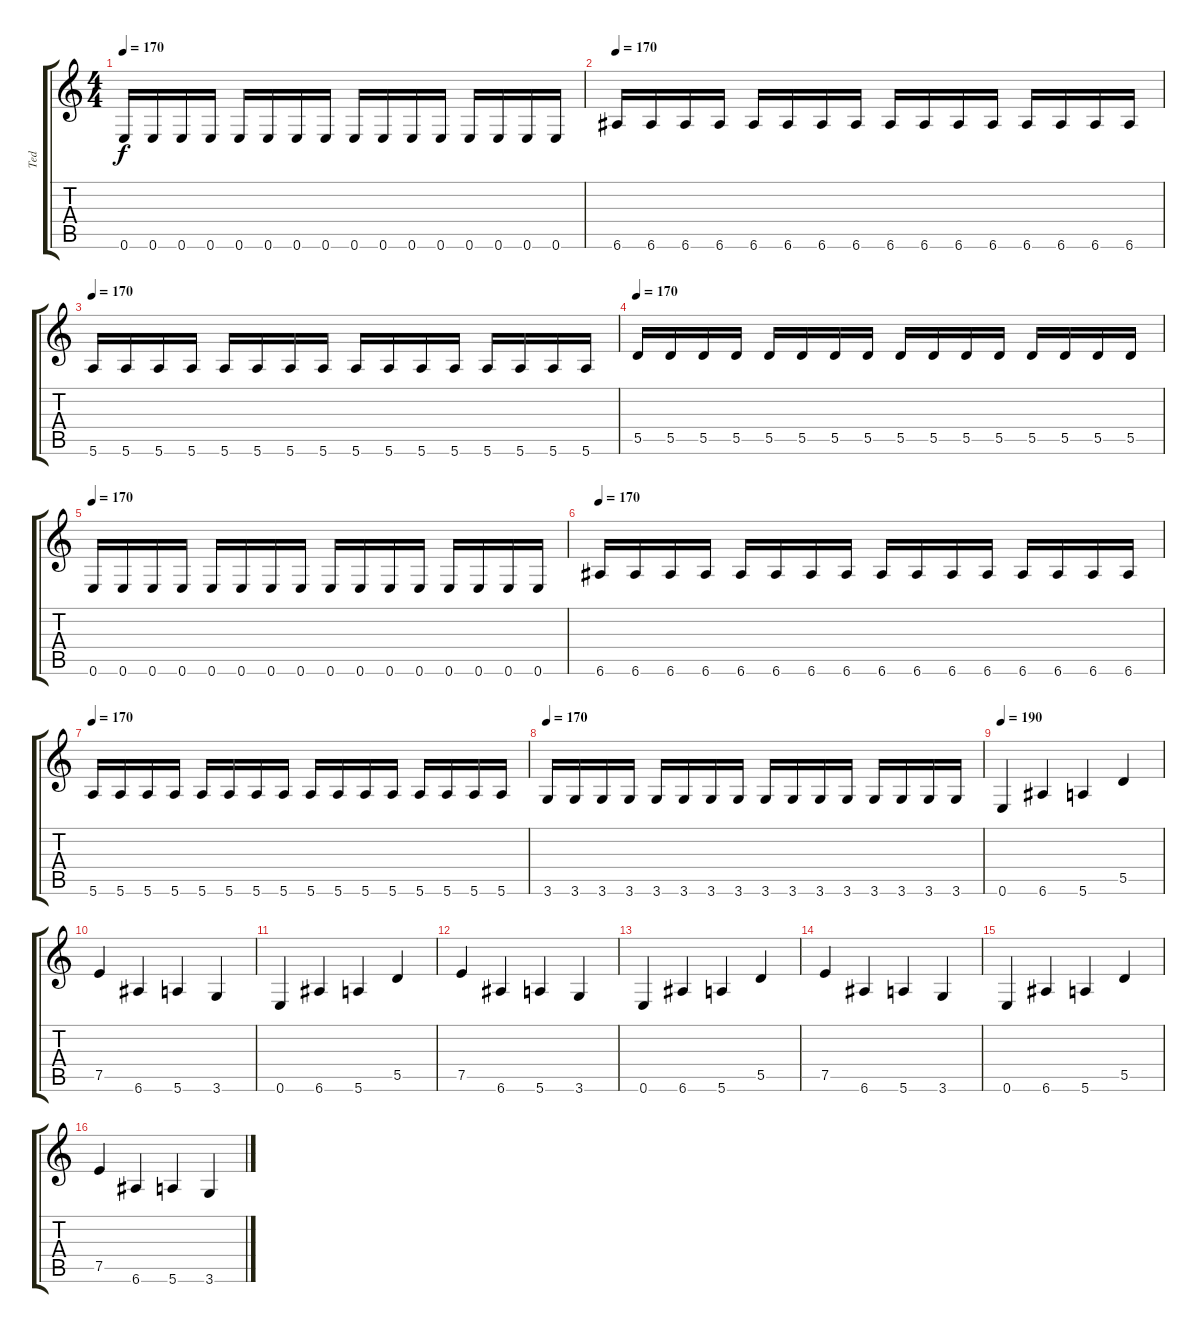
\track ("Ted" "Ted") {instrument distortionguitar}
\staff {score tabs}
\tuning (E4 B3 G3 D3 A2 E2) {hide}
\ts (4 4)
\tempo 170
\clef g2
\ks c
0.6.16{dy f} 0.6.16 0.6.16 0.6.16 0.6.16 0.6.16 0.6.16 0.6.16 0.6.16 0.6.16 0.6.16 0.6.16 0.6.16 0.6.16 0.6.16 0.6.16 |
\tempo 170
6.6.16 6.6.16 6.6.16 6.6.16 6.6.16 6.6.16 6.6.16 6.6.16 6.6.16 6.6.16 6.6.16 6.6.16 6.6.16 6.6.16 6.6.16 6.6.16 |
\tempo 170
5.6.16 5.6.16 5.6.16 5.6.16 5.6.16 5.6.16 5.6.16 5.6.16 5.6.16 5.6.16 5.6.16 5.6.16 5.6.16 5.6.16 5.6.16 5.6.16 |
\tempo 170
5.5.16 5.5.16 5.5.16 5.5.16 5.5.16 5.5.16 5.5.16 5.5.16 5.5.16 5.5.16 5.5.16 5.5.16 5.5.16 5.5.16 5.5.16 5.5.16 |
\tempo 170
0.6.16 0.6.16 0.6.16 0.6.16 0.6.16 0.6.16 0.6.16 0.6.16 0.6.16 0.6.16 0.6.16 0.6.16 0.6.16 0.6.16 0.6.16 0.6.16 |
\tempo 170
6.6.16 6.6.16 6.6.16 6.6.16 6.6.16 6.6.16 6.6.16 6.6.16 6.6.16 6.6.16 6.6.16 6.6.16 6.6.16 6.6.16 6.6.16 6.6.16 |
\tempo 170
5.6.16 5.6.16 5.6.16 5.6.16 5.6.16 5.6.16 5.6.16 5.6.16 5.6.16 5.6.16 5.6.16 5.6.16 5.6.16 5.6.16 5.6.16 5.6.16 |
\tempo 170
3.6.16 3.6.16 3.6.16 3.6.16 3.6.16 3.6.16 3.6.16 3.6.16 3.6.16 3.6.16 3.6.16 3.6.16 3.6.16 3.6.16 3.6.16 3.6.16 |
\tempo 190
0.6.4 6.6.4 5.6.4 5.5.4 |
7.5.4 6.6.4 5.6.4 3.6.4 |
0.6.4 6.6.4 5.6.4 5.5.4 |
7.5.4 6.6.4 5.6.4 3.6.4 |
0.6.4 6.6.4 5.6.4 5.5.4 |
7.5.4 6.6.4 5.6.4 3.6.4 |
0.6.4 6.6.4 5.6.4 5.5.4 |
7.5.4 6.6.4 5.6.4 3.6.4
